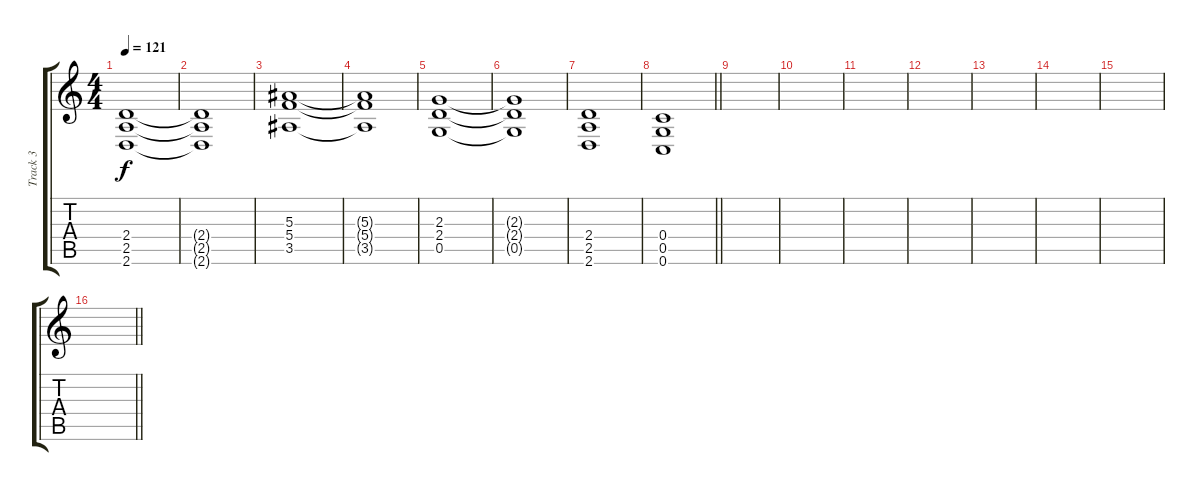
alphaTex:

\track ("Track 3" "Track 3") {instrument overdrivenguitar}
\staff {score tabs}
\tuning (D4 A3 F3 C3 G2 C2) {hide}
\ts (4 4)
\tempo 121
\clef g2
\ks c
(2.4 2.5 2.6).1{dy f} |
(2.4{t} 2.5{t} 2.6{t}).1 |
(5.3 5.4 3.5).1 |
(5.3{t} 5.4{t} 3.5{t}).1 |
(2.3 2.4 0.5).1 |
(2.3{t} 2.4{t} 0.5{t}).1 |
(2.4 2.5 2.6).1 |
\barLineRight lightlight
(0.4 0.5 0.6).1 |
\section ("" "")
|
|
|
|
|
|
|
\barLineRight lightlight
